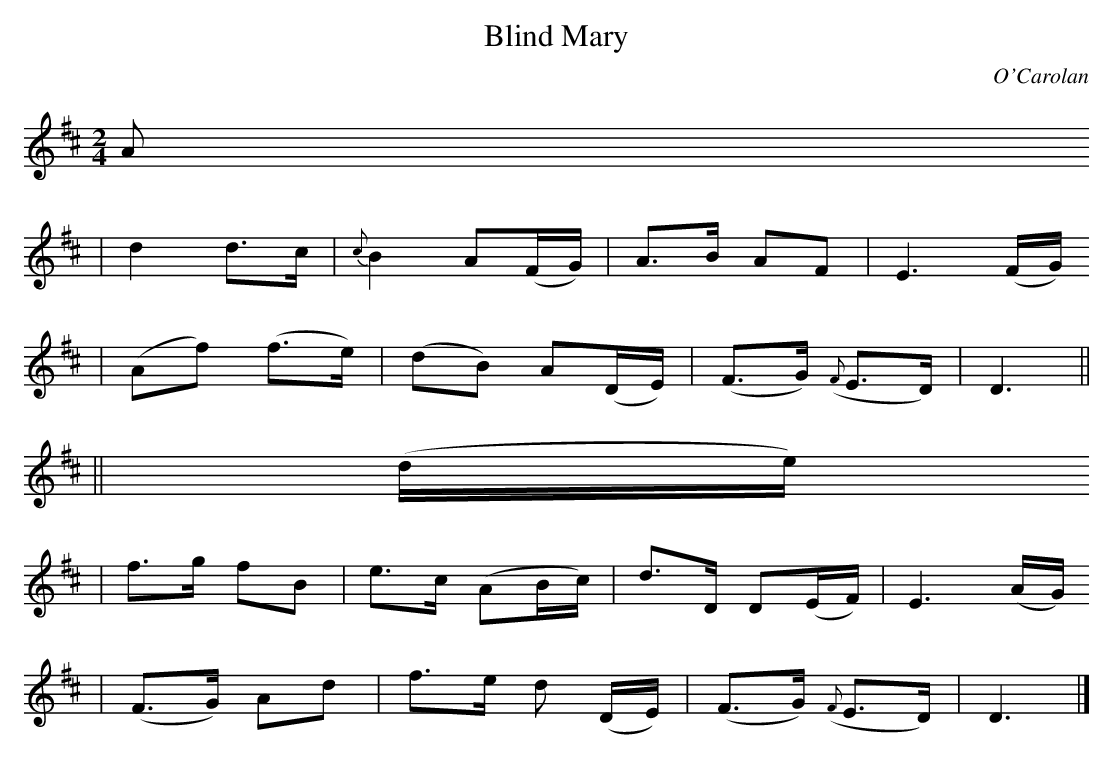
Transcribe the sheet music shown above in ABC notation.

X:1
T: Blind Mary
C: O'Carolan
M: 2/4
L: 1/8
K: D
A
| d2 d>c | {c}B2 A(F/G/) | A>B AF | E3 (F/G/)
| (Af) (f>e) | (dB) A(D/E/) | (F>G) ({F}E>D) | D3 ||
|| (d/e/)
| f>g fB | e>c (AB/c/) | d>D D(E/F/) | E3 (A/G/)
| (F>G) Ad | f>e d (D/E/) | (F>G) ({F}E>D) | D3 |]
